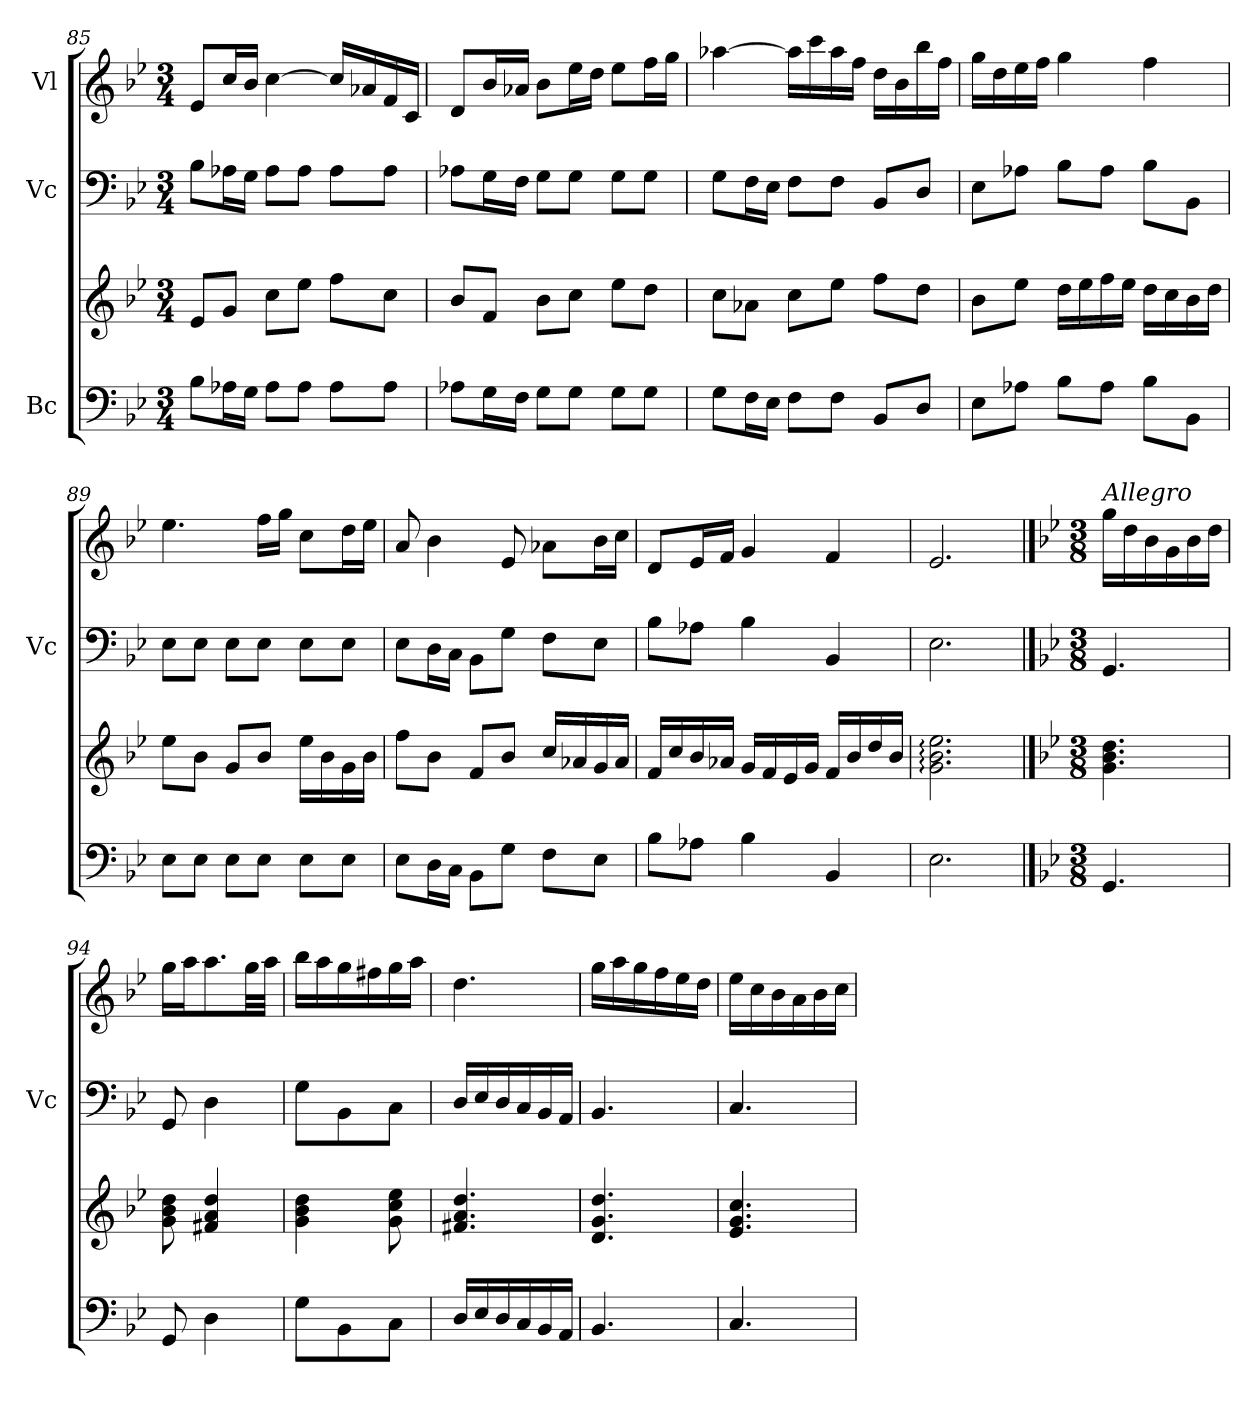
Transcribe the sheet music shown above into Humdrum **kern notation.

**kern	**kern	**kern	**kern
*part3	*part3	*part2	*part1
*staff4	*staff3	*staff2	*staff1
*I"Bc	*	*I"Vc	*I"Vl
*	*	*I'Vc	*
*clefF4	*clefG2	*clefF4	*clefG2
*k[b-e-]	*k[b-e-]	*k[b-e-]	*k[b-e-]
*M3/4	*M3/4	*M3/4	*M3/4
=85	=85	=85	=85
8B-\L	8e-/L	8B-\L	8e-/L
16A-X\L	8g/J	16A-X\L	16cc/L
16G\JJ	.	16G\JJ	16b-/JJ
8A-\L	8cc\L	8A-\L	[4cc\
8A-\J	8ee-\J	8A-\J	.
8A-\L	8ff\L	8A-\L	16cc/LL]
.	.	.	16a-X/
8A-\J	8cc\J	8A-\J	16f/
.	.	.	16c/JJ
=86	=86	=86	=86
8A-X\L	8b-/L	8A-X\L	8d/L
16G\L	8f/J	16G\L	16b-/L
16F\JJ	.	16F\JJ	16a-X/JJ
8G\L	8b-\L	8G\L	8b-\L
8G\J	8cc\J	8G\J	16ee-\L
.	.	.	16dd\JJ
8G\L	8ee-\L	8G\L	8ee-\L
8G\J	8dd\J	8G\J	16ff\L
.	.	.	16gg\JJ
=87	=87	=87	=87
8G\L	8cc\L	8G\L	[4aa-X\
16F\L	8a-X\J	16F\L	.
16E-\JJ	.	16E-\JJ	.
8F\L	8cc\L	8F\L	16aa-\LL]
.	.	.	16ccc\
8F\J	8ee-\J	8F\J	16aa-\
.	.	.	16ff\JJ
8BB-/L	8ff\L	8BB-/L	16dd\LL
.	.	.	16b-\
8D/J	8dd\J	8D/J	16bb-\
.	.	.	16ff\JJ
!!LO:LB:g=z
=88	=88	=88	=88
8E-\L	8b-\L	8E-\L	16gg\LL
.	.	.	16dd\
8A-X\J	8ee-\J	8A-X\J	16ee-\
.	.	.	16ff\JJ
8B-\L	16dd\LL	8B-\L	4gg\
.	16ee-\	.	.
8A-\J	16ff\	8A-\J	.
.	16ee-\JJ	.	.
8B-\L	16dd\LL	8B-\L	4ff\
.	16cc\	.	.
8BB-\J	16b-\	8BB-\J	.
.	16dd\JJ	.	.
=89	=89	=89	=89
8E-\L	8ee-\L	8E-\L	4.ee-\
8E-\J	8b-\J	8E-\J	.
8E-\L	8g/L	8E-\L	.
8E-\J	8b-/J	8E-\J	16ff\LL
.	.	.	16gg\JJ
8E-\L	16ee-\LL	8E-\L	8cc\L
.	16b-\	.	.
8E-\J	16g\	8E-\J	16dd\L
.	16b-\JJ	.	16ee-\JJ
=90	=90	=90	=90
8E-\L	8ff\L	8E-\L	8a/
16D\L	8b-\J	16D\L	4b-\
16C\JJ	.	16C\JJ	.
8BB-\L	8f/L	8BB-\L	.
8G\J	8b-/J	8G\J	8e-/
8F\L	16cc/LL	8F\L	8a-X\L
.	16a-X/	.	.
8E-\J	16g/	8E-\J	16b-\L
.	16a-/JJ	.	16cc\JJ
=91	=91	=91	=91
8B-\L	16f/LL	8B-\L	8d/L
.	16cc/	.	.
8A-X\J	16b-/	8A-X\J	16e-/L
.	16a-X/JJ	.	16f/JJ
4B-\	16g/LL	4B-\	4g/
.	16f/	.	.
.	16e-/	.	.
.	16g/JJ	.	.
4BB-/	16f/LL	4BB-/	4f/
.	16b-/	.	.
.	16dd/	.	.
.	16b-/JJ	.	.
=92	=92	=92	=92
2.E-\	2.g\: 2.b-\: 2.ee-\:	2.E-\	2.e-/
!!LO:LB:g=z
==93	==93	==93	==93
*k[b-e-]	*k[b-e-]	*k[b-e-]	*k[b-e-]
*M3/8	*M3/8	*M3/8	*M3/8
*	*	*	*MM75
!	!	!	!LO:TX:a:i:t=Allegro
4.GG/	4.g\ 4.b-\ 4.dd\	4.GG/	16gg\LL
.	.	.	16dd\
.	.	.	16b-\
.	.	.	16g\
.	.	.	16b-\
.	.	.	16dd\JJ
=94	=94	=94	=94
8GG/	8g\ 8b-\ 8dd\	8GG/	16gg\LL
.	.	.	16aa\J
4D\	4f#X/ 4a/ 4dd/	4D\	8.aa\
.	.	.	32gg\LL
.	.	.	32aa\JJJ
=95	=95	=95	=95
8G\L	4g\ 4b-\ 4dd\	8G\L	16bb-\LL
.	.	.	16aa\
8BB-\	.	8BB-\	16gg\
.	.	.	16ff#X\
8C\J	8g\ 8cc\ 8ee-\	8C\J	16gg\
.	.	.	16aa\JJ
=96	=96	=96	=96
16D/LL	4.f#X/ 4.a/ 4.dd/	16D/LL	4.dd\
16E-/	.	16E-/	.
16D/	.	16D/	.
16C/	.	16C/	.
16BB-/	.	16BB-/	.
16AA/JJ	.	16AA/JJ	.
=97	=97	=97	=97
4.BB-/	4.d/ 4.g/ 4.dd/	4.BB-/	16gg\LL
.	.	.	16aa\
.	.	.	16gg\
.	.	.	16ff\
.	.	.	16ee-\
.	.	.	16dd\JJ
=98	=98	=98	=98
4.C/	4.e-/ 4.g/ 4.cc/	4.C/	16ee-\LL
.	.	.	16cc\
.	.	.	16b-\
.	.	.	16a\
.	.	.	16b-\
.	.	.	16cc\JJ
=	=	=	=
*-	*-	*-	*-
